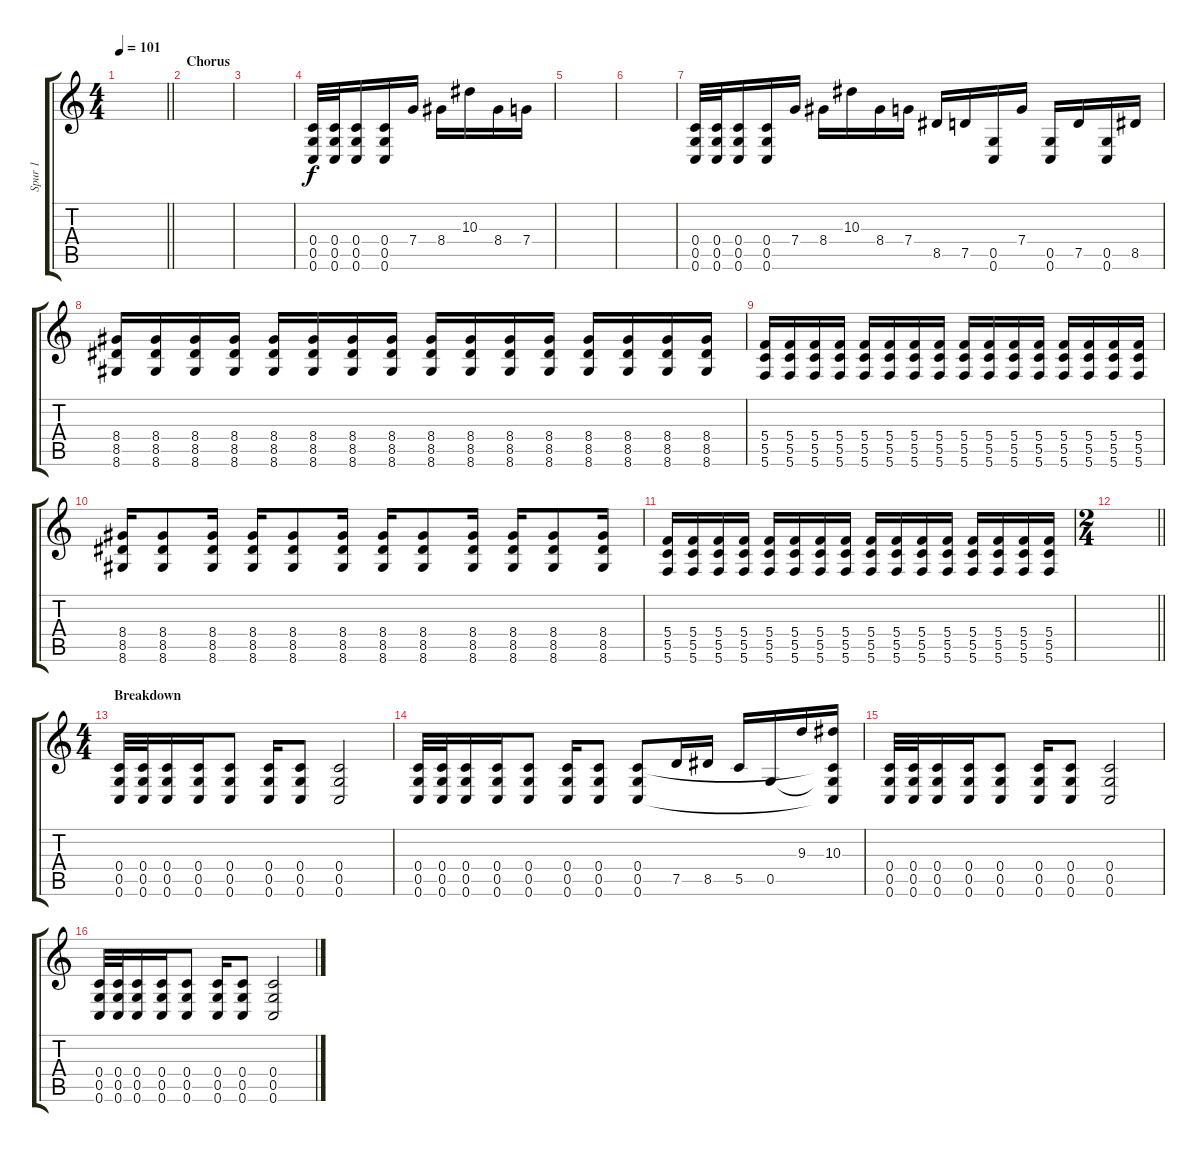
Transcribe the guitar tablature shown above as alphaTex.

\track ("Spur 1" "Spur 1") {instrument distortionguitar}
\staff {score tabs}
\tuning (D4 A3 F3 C3 G2 C2) {hide}
\ts (4 4)
\tempo 101
\clef g2
\barLineRight lightlight
\ks c
|
\section ("" "Chorus")
|
|
(0.4 0.5 0.6).32 (0.4 0.5 0.6).32 (0.4 0.5 0.6).16 (0.4 0.5 0.6).16 7.4.16 8.4.16 10.3.16 8.4.16 7.4.16 |
|
|
(0.4 0.5 0.6).32 (0.4 0.5 0.6).32 (0.4 0.5 0.6).16 (0.4 0.5 0.6).16 7.4.16 8.4.16 10.3.16 8.4.16 7.4.16 8.5.16 7.5.16 (0.5 0.6).16 7.4.16 (0.5 0.6).16 7.5.16 (0.5 0.6).16 8.5.16 |
(8.4 8.5 8.6).16 (8.4 8.5 8.6).16 (8.4 8.5 8.6).16 (8.4 8.5 8.6).16 (8.4 8.5 8.6).16 (8.4 8.5 8.6).16 (8.4 8.5 8.6).16 (8.4 8.5 8.6).16 (8.4 8.5 8.6).16 (8.4 8.5 8.6).16 (8.4 8.5 8.6).16 (8.4 8.5 8.6).16 (8.4 8.5 8.6).16 (8.4 8.5 8.6).16 (8.4 8.5 8.6).16 (8.4 8.5 8.6).16 |
(5.4 5.5 5.6).16 (5.4 5.5 5.6).16 (5.4 5.5 5.6).16 (5.4 5.5 5.6).16 (5.4 5.5 5.6).16 (5.4 5.5 5.6).16 (5.4 5.5 5.6).16 (5.4 5.5 5.6).16 (5.4 5.5 5.6).16 (5.4 5.5 5.6).16 (5.4 5.5 5.6).16 (5.4 5.5 5.6).16 (5.4 5.5 5.6).16 (5.4 5.5 5.6).16 (5.4 5.5 5.6).16 (5.4 5.5 5.6).16 |
(8.4 8.5 8.6).16 (8.4 8.5 8.6).8 (8.4 8.5 8.6).16 (8.4 8.5 8.6).16 (8.4 8.5 8.6).8 (8.4 8.5 8.6).16 (8.4 8.5 8.6).16 (8.4 8.5 8.6).8 (8.4 8.5 8.6).16 (8.4 8.5 8.6).16 (8.4 8.5 8.6).8 (8.4 8.5 8.6).16 |
(5.4 5.5 5.6).16 (5.4 5.5 5.6).16 (5.4 5.5 5.6).16 (5.4 5.5 5.6).16 (5.4 5.5 5.6).16 (5.4 5.5 5.6).16 (5.4 5.5 5.6).16 (5.4 5.5 5.6).16 (5.4 5.5 5.6).16 (5.4 5.5 5.6).16 (5.4 5.5 5.6).16 (5.4 5.5 5.6).16 (5.4 5.5 5.6).16 (5.4 5.5 5.6).16 (5.4 5.5 5.6).16 (5.4 5.5 5.6).16 |
\ts (2 4)
\barLineRight lightlight
|
\ts (4 4)
\section ("" "Breakdown")
(0.4 0.5 0.6).32 (0.4 0.5 0.6).32 (0.4 0.5 0.6).16 (0.4 0.5 0.6).16 (0.4 0.5 0.6).8 (0.4 0.5 0.6).16 (0.4 0.5 0.6).8 (0.4 0.5 0.6).2 |
(0.4 0.5 0.6).32 (0.4 0.5 0.6).32 (0.4 0.5 0.6).16 (0.4 0.5 0.6).16 (0.4 0.5 0.6).8 (0.4 0.5 0.6).16 (0.4 0.5 0.6).8 (0.4 0.5 0.6).8 7.5.16 8.5.16 5.5.16 0.5.16 9.3.16 (10.3 0.4{t} 0.5{t} 0.6{t}).16 |
(0.4 0.5 0.6).32 (0.4 0.5 0.6).32 (0.4 0.5 0.6).16 (0.4 0.5 0.6).16 (0.4 0.5 0.6).8 (0.4 0.5 0.6).16 (0.4 0.5 0.6).8 (0.4 0.5 0.6).2 |
(0.4 0.5 0.6).32 (0.4 0.5 0.6).32 (0.4 0.5 0.6).16 (0.4 0.5 0.6).16 (0.4 0.5 0.6).8 (0.4 0.5 0.6).16 (0.4 0.5 0.6).8 (0.4 0.5 0.6).2
